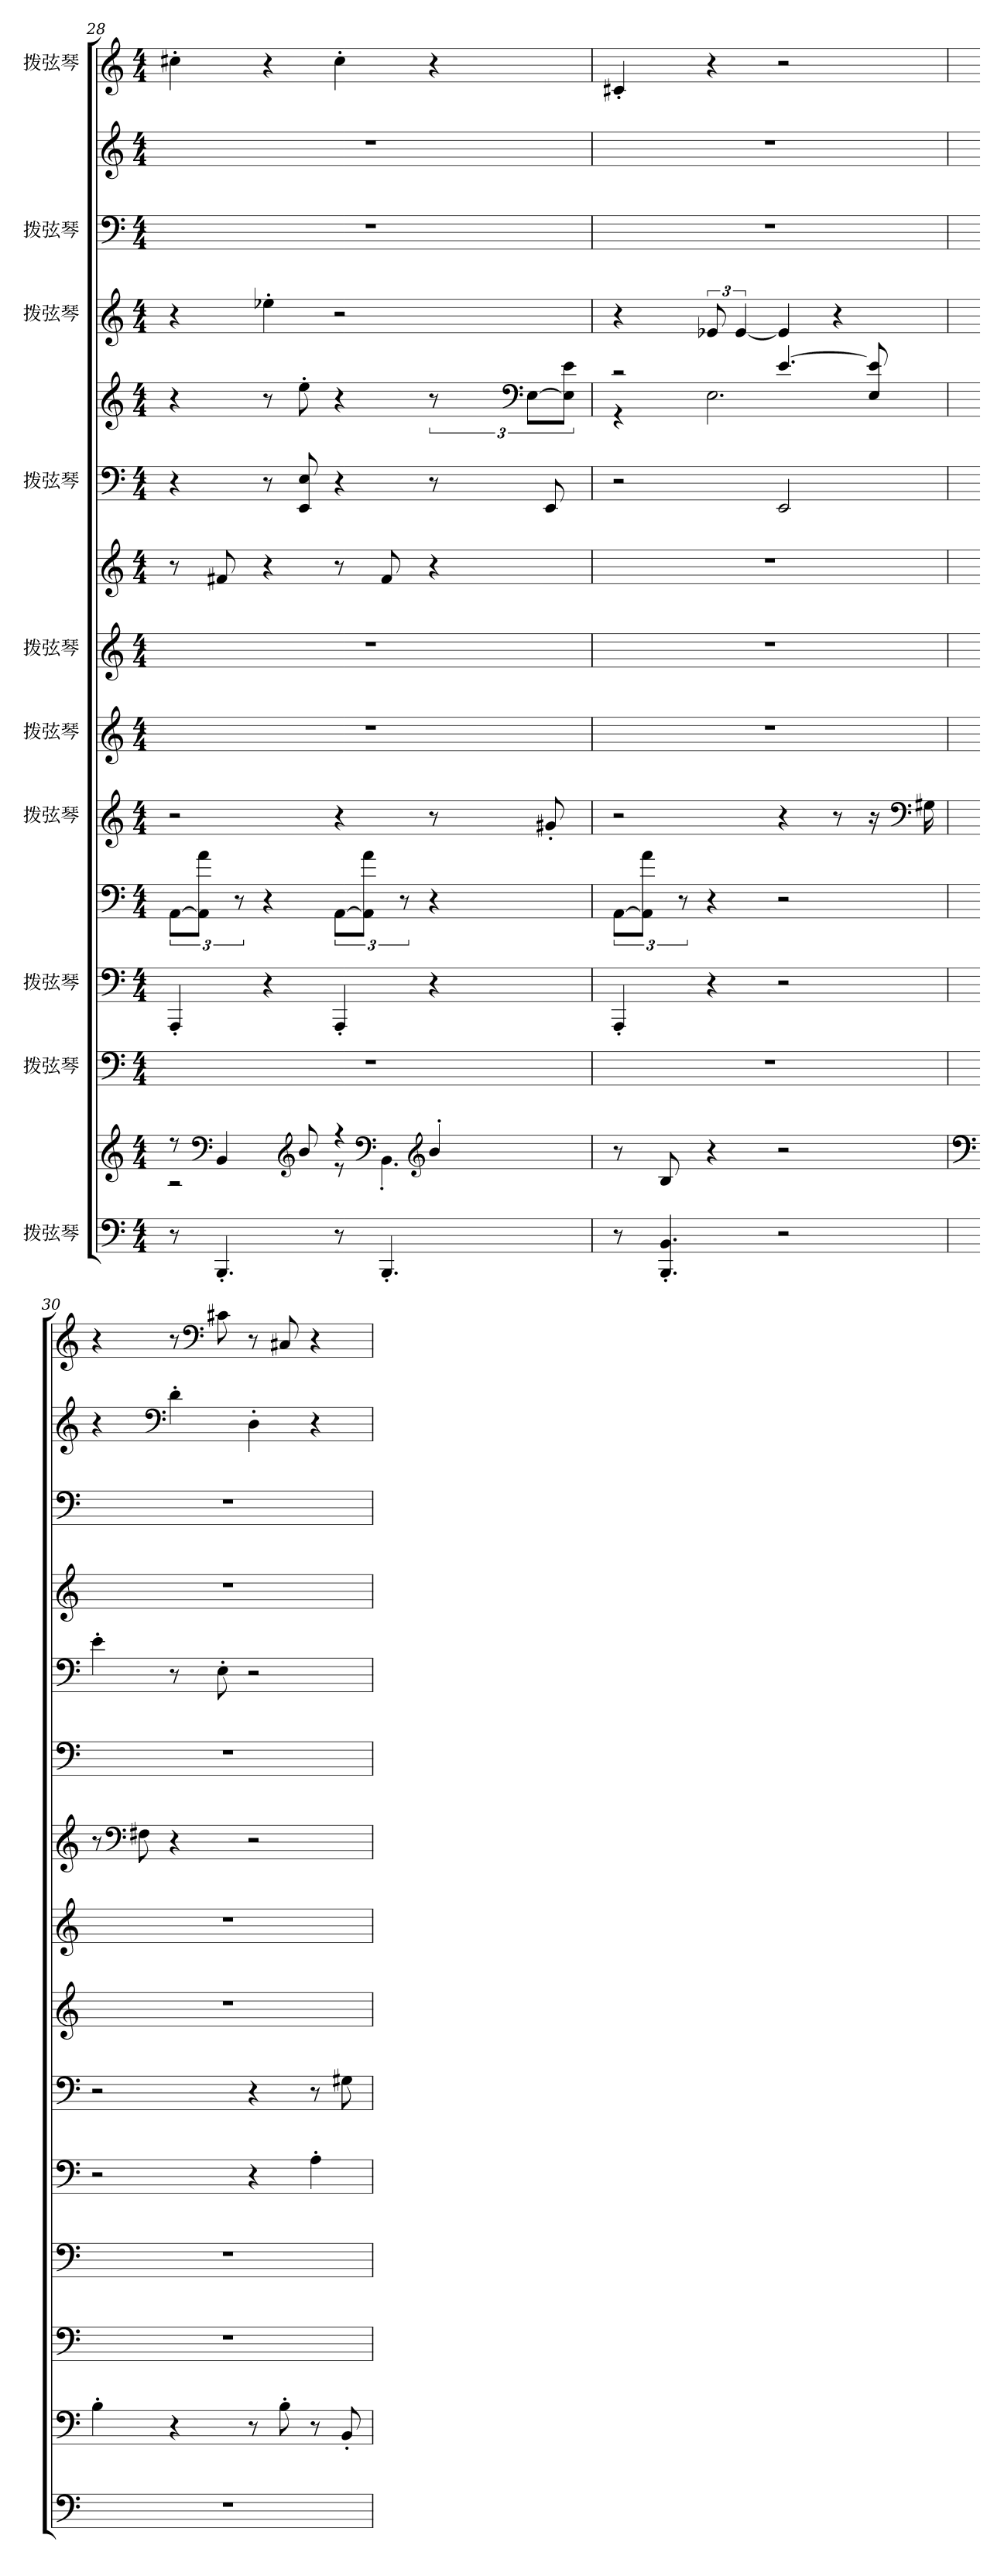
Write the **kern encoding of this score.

**kern	**kern	**kern	**kern	**kern	**kern	**kern	**kern	**kern	**kern	**kern	**kern	**kern	**kern	**kern
*part10	*part10	*part9	*part8	*part8	*part7	*part6	*part5	*part5	*part4	*part4	*part3	*part2	*part2	*part1
*staff15	*staff14	*staff13	*staff12	*staff11	*staff10	*staff9	*staff8	*staff7	*staff6	*staff5	*staff4	*staff3	*staff2	*staff1
*I"拨弦琴	*	*I"拨弦琴	*I"拨弦琴	*	*I"拨弦琴	*I"拨弦琴	*I"拨弦琴	*	*I"拨弦琴	*	*I"拨弦琴	*I"拨弦琴	*	*I"拨弦琴
!!LO:PB:g=z
*clefF4	*clefG2	*clefF4	*clefF4	*clefF4	*clefG2	*clefG2	*clefG2	*clefG2	*clefF4	*clefG2	*clefG2	*clefF4	*clefG2	*clefG2
*k[]	*k[]	*k[]	*k[]	*k[]	*k[]	*k[]	*k[]	*k[]	*k[]	*k[]	*k[]	*k[]	*k[]	*k[]
*M4/4	*M4/4	*M4/4	*M4/4	*M4/4	*M4/4	*M4/4	*M4/4	*M4/4	*M4/4	*M4/4	*M4/4	*M4/4	*M4/4	*M4/4
=28	=28	=28	=28	=28	=28	=28	=28	=28	=28	=28	=28	=28	=28	=28
*	*^	*	*	*	*	*	*	*	*	*	*	*	*	*
8r	8r	2r	1r	4AAA'/	[12AA\L	2r	1r	1r	8r	4r	4r	4r	1r	1r	4cc#X'\
.	.	.	.	.	12AA\] 12a\J	.	.	.	.	.	.	.	.	.	.
*	*clefF4	*	*	*	*	*	*	*	*	*	*	*	*	*	*
4.BBB'/	4BB/	.	.	.	.	.	.	.	8f#X/	.	.	.	.	.	.
.	.	.	.	.	12r	.	.	.	.	.	.	.	.	.	.
.	.	.	.	4r	4r	.	.	.	4r	8r	8r	4ee-X'\	.	.	4r
*	*clefG2	*	*	*	*	*	*	*	*	*	*	*	*	*	*
.	8b/	.	.	.	.	.	.	.	.	8EE/ 8E/	8ee'\	.	.	.	.
8r	4r	8r	.	4AAA'/	[12AA\L	4r	.	.	8r	4r	4r	2r	.	.	4cc#'\
.	.	.	.	.	12AA\] 12a\J	.	.	.	.	.	.	.	.	.	.
*	*clefF4	*	*	*	*	*	*	*	*	*	*	*	*	*	*
4.BBB'/	.	4.BB'\	.	.	.	.	.	.	8f#/	.	.	.	.	.	.
.	.	.	.	.	12r	.	.	.	.	.	.	.	.	.	.
*	*clefG2	*	*	*	*	*	*	*	*	*	*	*	*	*	*
.	4b'/	.	.	4r	4r	8r	.	.	4r	8r	12r	.	.	.	4r
*	*	*	*	*	*	*	*	*	*	*	*clefF4	*	*	*	*
.	.	.	.	.	.	.	.	.	.	.	[12E\L	.	.	.	.
.	.	.	.	.	.	8g#X'/	.	.	.	8EE/	.	.	.	.	.
.	.	.	.	.	.	.	.	.	.	.	12E\] 12e\J	.	.	.	.
*	*v	*v	*	*	*	*	*	*	*	*	*	*	*	*	*
=29	=29	=29	=29	=29	=29	=29	=29	=29	=29	=29	=29	=29	=29	=29
*	*	*	*	*	*	*	*	*	*	*^	*	*	*	*
8r	8r	1r	4AAA'/	[12AA\L	2r	1r	1r	1r	2r	2r	4r	4r	1r	1r	4c#X'/
.	.	.	.	12AA\] 12a\J	.	.	.	.	.	.	.	.	.	.	.
4.BBB/' 4.BB/'	8B/	.	.	.	.	.	.	.	.	.	.	.	.	.	.
.	.	.	.	12r	.	.	.	.	.	.	.	.	.	.	.
.	4r	.	4r	4r	.	.	.	.	.	.	2.E\	12e-X/	.	.	4r
.	.	.	.	.	.	.	.	.	.	.	.	[6e-/	.	.	.
2r	2r	.	2r	2r	4r	.	.	.	2EE/	[4.e/	.	4e-/]	.	.	2r
.	.	.	.	.	8r	.	.	.	.	.	.	4r	.	.	.
.	.	.	.	.	16r	.	.	.	.	8E/ 8e/]	.	.	.	.	.
*	*	*	*	*	*clefF4	*	*	*	*	*	*	*	*	*	*
.	.	.	.	.	16G#X\	.	.	.	.	.	.	.	.	.	.
*	*	*	*	*	*	*	*	*	*	*v	*v	*	*	*	*
!!LO:PB:g=z
=30	=30	=30	=30	=30	=30	=30	=30	=30	=30	=30	=30	=30	=30	=30
*	*clefF4	*	*	*	*	*	*	*	*	*	*	*	*	*
1r	4B'\	1r	1r	2r	2r	1r	1r	8r	1r	4e'\	1r	1r	4r	4r
*	*	*	*	*	*	*	*	*clefF4	*	*	*	*	*	*
.	.	.	.	.	.	.	.	8F#X\	.	.	.	.	.	.
*	*	*	*	*	*	*	*	*	*	*	*	*	*clefF4	*
.	4r	.	.	.	.	.	.	4r	.	8r	.	.	4d'\	8r
*	*	*	*	*	*	*	*	*	*	*	*	*	*	*clefF4
.	.	.	.	.	.	.	.	.	.	8E'\	.	.	.	8c#X\
.	8r	.	.	4r	4r	.	.	2r	.	2r	.	.	4D'\	8r
.	8B'\	.	.	.	.	.	.	.	.	.	.	.	.	8C#X/
.	8r	.	.	4A'\	8r	.	.	.	.	.	.	.	4r	4r
.	8BB'/	.	.	.	8G#X\	.	.	.	.	.	.	.	.	.
=	=	=	=	=	=	=	=	=	=	=	=	=	=	=
*-	*-	*-	*-	*-	*-	*-	*-	*-	*-	*-	*-	*-	*-	*-
